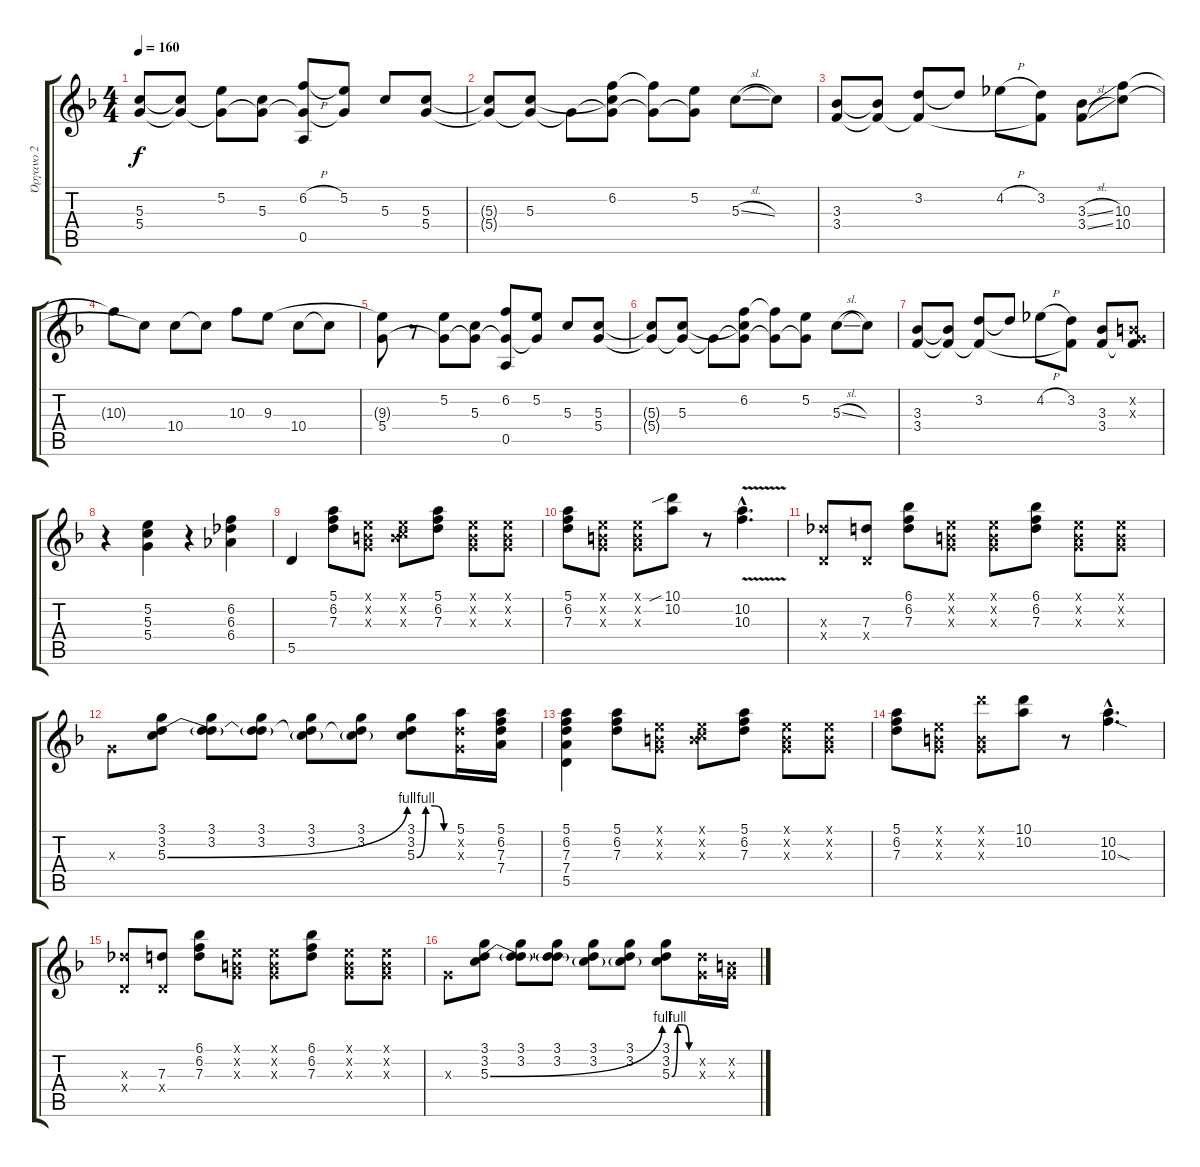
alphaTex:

\track ("Όργανο 2" "Όργανο 2") {instrument overdrivenguitar}
\staff {score tabs}
\tuning (E4 B3 G3 D3 A2 E2) {hide}
\ts (4 4)
\tempo 160
\clef g2
\ks dminor
(5.3{t} 5.4{t}).8{dy f} (5.3{t} 5.4{t}).8 (5.2 5.4{t}).8 (5.3 5.4{t}).8 (6.2{h} 5.4{t} 0.5).8 (5.2 5.4{t}).8 5.3.8 (5.3 5.4).8 |
(5.3{t} 5.4{t}).8 (5.3 5.4{t}).8 5.4{t}.8 (6.2 5.3{t} 5.4{t}).8 (6.2{t} 5.4{t}).8 (5.2 5.4{t}).8 5.3{sl}.8 5.3{t}.8 |
(3.3 3.4).8 (3.3{t} 3.4{t}).8 (3.2 3.4{t}).8 3.2{t}.8 4.2{h}.8 (3.2 3.4{t}).8 (3.3{sl} 3.4{sl}).8 (10.3 10.4).8 |
10.3{t}.8 10.4{t}.8 10.4.8 10.4{t}.8 10.3.8 9.3.8 10.4.8 10.4{t}.8 |
(9.3{t} 5.4).8 r.8 (5.2 5.4{t}).8 (5.3 5.4{t}).8 (6.2 5.4{t} 0.5).8 (5.2 5.4{t}).8 5.3.8 (5.3 5.4).8 |
(5.3{t} 5.4{t}).8 (5.3 5.4{t}).8 5.4{t}.8 (6.2 5.3{t} 5.4{t}).8 (6.2{t} 5.4{t}).8 (5.2 5.4{t}).8 5.3{sl}.8 5.3{t}.8 |
(3.3 3.4).8 (3.3{t} 3.4{t}).8 (3.2 3.4{t}).8 3.2{t}.8 4.2{h}.8 (3.2 3.4{t}).8 (3.3 3.4).8 (0.2{x} 0.3{x} 3.4{t}).8 |
r.4 (5.2 5.3 5.4).4 r.4 (6.2 6.3 6.4).4 |
5.5.4 (5.1 6.2 7.3).8 (0.1{x} 0.2{x} 0.3{x}).8 (0.1{x} 0.2{x} 5.3{x}).8 (5.1 6.2 7.3).8 (0.1{x} 0.2{x} 0.3{x}).8 (0.1{x} 0.2{x} 0.3{x}).8 |
(5.1 6.2 7.3).8 (0.1{x} 0.2{x} 0.3{x}).8 (0.1{x} 0.2{x} 0.3{x}).8 (10.1{sib} 10.2).8 r.8 (10.2{hac} 10.3{v hac}).4{d} |
(6.3{x} 0.4{x}).8 (7.3 0.4{x}).8 (6.1 6.2 7.3).8 (0.1{x} 0.2{x} 0.3{x}).8 (0.1{x} 0.2{x} 0.3{x}).8 (6.1 6.2 7.3).8 (0.1{x} 0.2{x} 0.3{x}).8 (0.1{x} 0.2{x} 0.3{x}).8 |
0.3{x}.8 (3.1 3.2 5.3{be (bend 0 0 60 4)}).8 (3.1 3.2 5.3{t}).8 (3.1 3.2 5.3{t}).8 (3.1 3.2 5.3{t}).8 (3.1 3.2 5.3{t}).8 (3.1 3.2 5.3{be (custom 0 0 15 4 30 4 45 0 60 0)}).8 (5.1 3.2{x} 0.3{x}).16 (5.1 6.2 7.3 7.4).16 |
(5.1 6.2 7.3 7.4 5.5).4 (5.1 6.2 7.3).8 (0.1{x} 0.2{x} 0.3{x}).8 (0.1{x} 0.2{x} 5.3{x}).8 (5.1 6.2 7.3).8 (0.1{x} 0.2{x} 0.3{x}).8 (0.1{x} 0.2{x} 0.3{x}).8 |
(5.1 6.2 7.3).8 (0.1{x} 0.2{x} 0.3{x}).8 (10.1{x} 0.2{x} 0.3{x}).8 (10.1 10.2).8 r.8 (10.2{hac} 10.3{sod hac}).4{d} |
(6.3{x} 0.4{x}).8 (7.3 0.4{x}).8 (6.1 6.2 7.3).8 (0.1{x} 0.2{x} 0.3{x}).8 (0.1{x} 0.2{x} 0.3{x}).8 (6.1 6.2 7.3).8 (0.1{x} 0.2{x} 0.3{x}).8 (0.1{x} 0.2{x} 0.3{x}).8 |
0.3{x}.8 (3.1 3.2 5.3{be (bend 0 0 60 4)}).8 (3.1 3.2 5.3{t}).8 (3.1 3.2 5.3{t}).8 (3.1 3.2 5.3{t}).8 (3.1 3.2 5.3{t}).8 (3.1 3.2 5.3{be (custom 0 0 15 4 30 4 45 0 60 0)}).8 (3.2{x} 0.3{x}).16 (0.2{x} 0.3{x}).16
